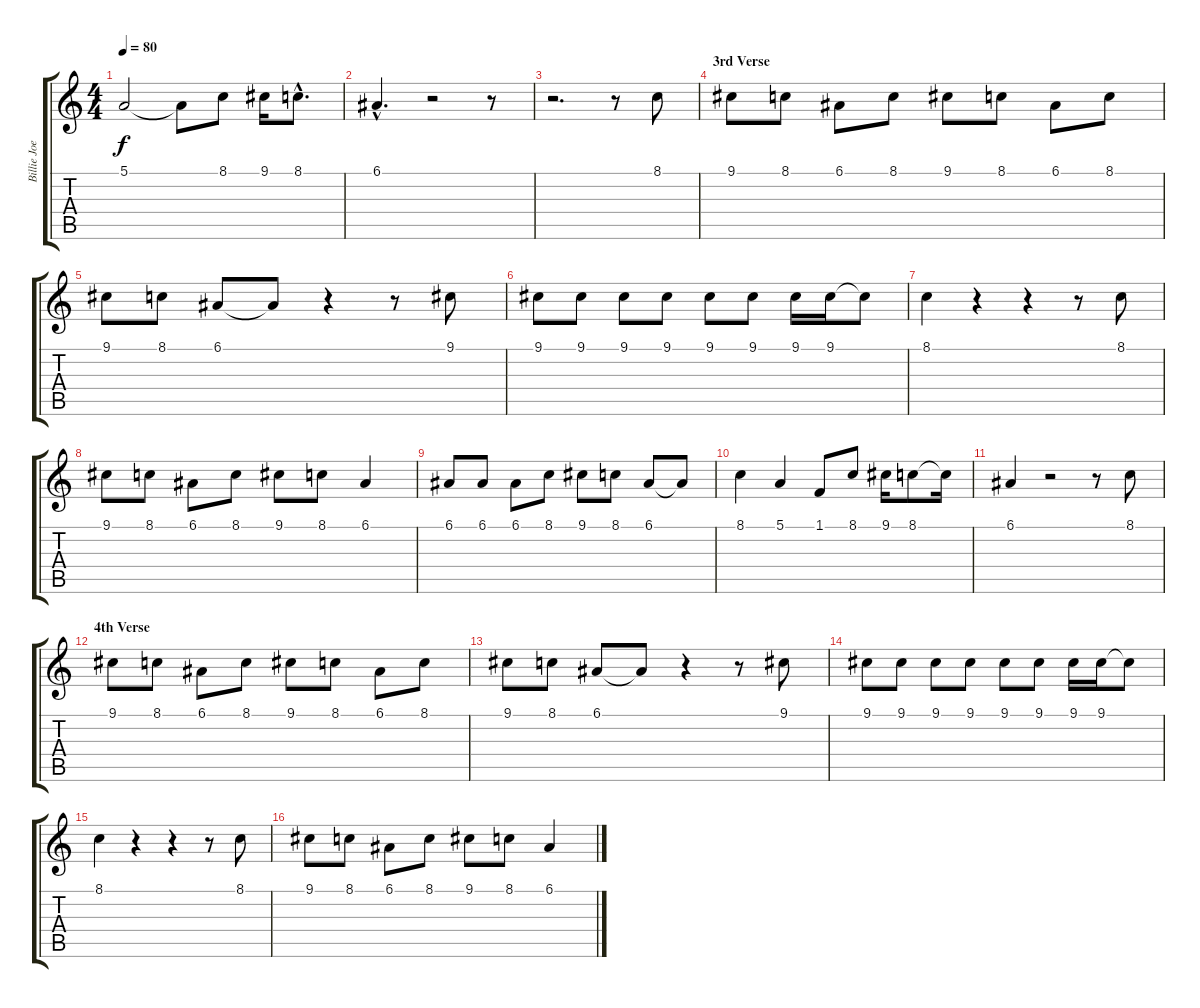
\track ("Billie Joe Armstrong (Voice)" "Billie Joe") {instrument clarinet}
\staff {score tabs}
\tuning (E4 B3 G3 D3 A2 E2) {hide}
\ts (4 4)
\tempo 80
\clef g2
\ks c
5.1.2{dy f} 5.1{t}.8 8.1.8 9.1.16 8.1{hac}.8{d} |
6.1{hac}.4{d} r.2 r.8 |
r.2{d} r.8 8.1.8 |
\section ("" "3rd Verse")
9.1.8 8.1.8 6.1.8 8.1.8 9.1.8 8.1.8 6.1.8 8.1.8 |
9.1.8 8.1.8 6.1.8 6.1{t}.8 r.4 r.8 9.1.8 |
9.1.8 9.1.8 9.1.8 9.1.8 9.1.8 9.1.8 9.1.16 9.1.16 9.1{t}.8 |
8.1.4 r.4 r.4 r.8 8.1.8 |
9.1.8 8.1.8 6.1.8 8.1.8 9.1.8 8.1.8 6.1.4 |
6.1.8 6.1.8 6.1.8 8.1.8 9.1.8 8.1.8 6.1.8 6.1{t}.8 |
8.1.4 5.1.4 1.1.8 8.1.8 9.1.16 8.1.8 8.1{t}.16 |
6.1.4 r.2 r.8 8.1.8 |
\section ("" "4th Verse")
9.1.8 8.1.8 6.1.8 8.1.8 9.1.8 8.1.8 6.1.8 8.1.8 |
9.1.8 8.1.8 6.1.8 6.1{t}.8 r.4 r.8 9.1.8 |
9.1.8 9.1.8 9.1.8 9.1.8 9.1.8 9.1.8 9.1.16 9.1.16 9.1{t}.8 |
8.1.4 r.4 r.4 r.8 8.1.8 |
9.1.8 8.1.8 6.1.8 8.1.8 9.1.8 8.1.8 6.1.4
